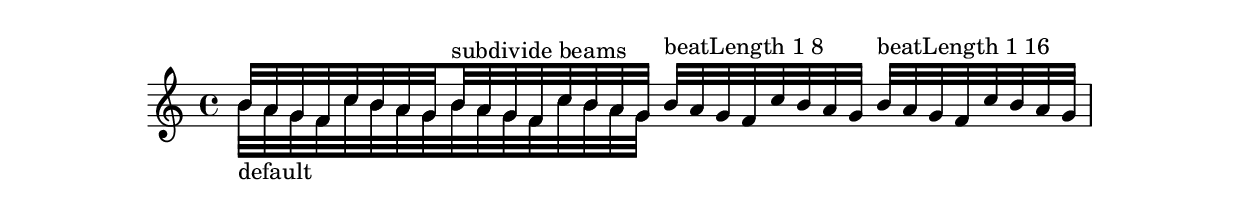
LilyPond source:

%% Do not edit this file; it is auto-generated from LSR http://lsr.dsi.unimi.it
%% This file is in the public domain.
\version "2.11.38"

\header {
  lsrtags = "rhythms"

  texidoc = "
Beams can be subdivided automatically. By setting the property
@code{subdivideBeams}, beams are subdivided at beat positions (as
specified in @code{beatLength}). 

"
  doctitle = "Automatic beam subdivisions"
} % begin verbatim
\score {
  \new Staff \relative {
    << {
      \voiceOne
      \set subdivideBeams = ##t
      b'32[ a g f c' b a g b^"subdivide beams" a g f c' b a g]
      \oneVoice
    }
    \new Voice {
      \voiceTwo
      b32_"default"[ a g f c' b a g b a g f c' b a g]
    } >>
    \set beatLength = #(ly:make-moment 1 8)
    b32^"beatLength 1 8"[ a g f c' b a g]
    \set beatLength = #(ly:make-moment 1 16)
    b32^"beatLength 1 16"[ a g f c' b a g]
  }
}

